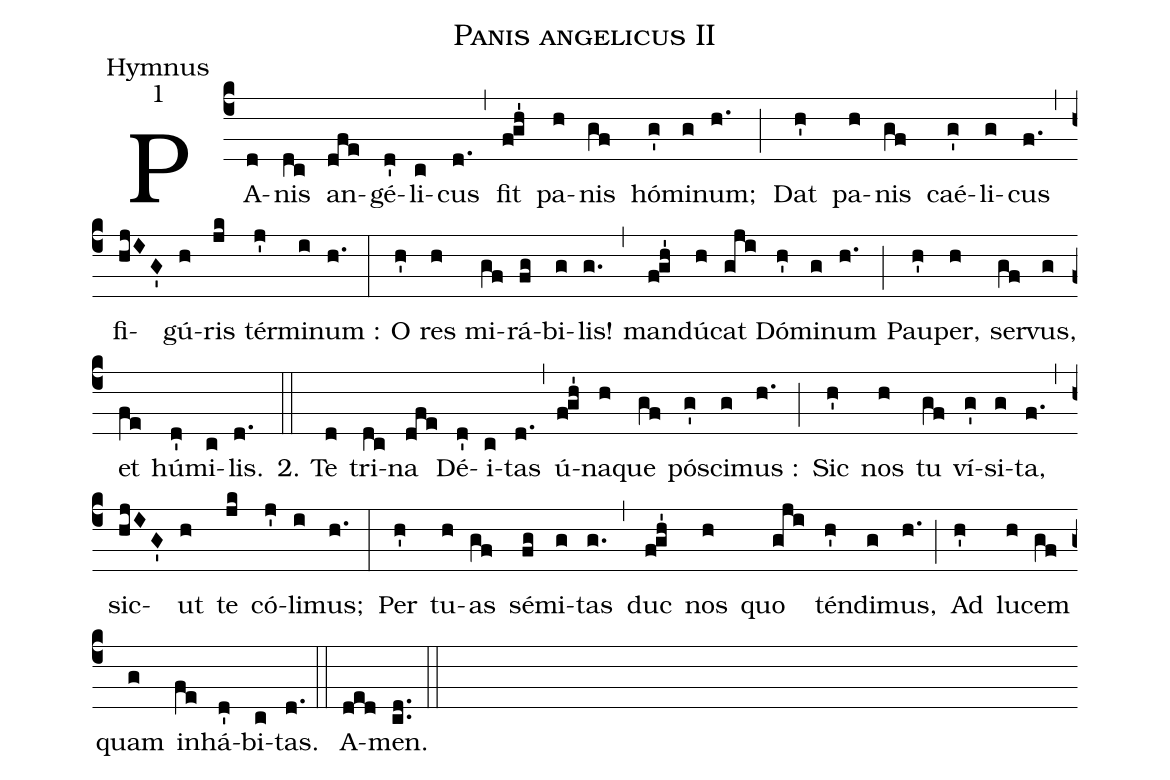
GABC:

name:Panis angelicus II;
office-part:Hymnus;
mode:1;
%%
(c4) PA(d)nis(dc) an(dfe)gé(d')li(c)cus(d.) (,) fit(f!gh') pa(h)nis(gf) hó(g')mi(g)num;(h.) (;)
Dat(h') pa(h)nis(gf) caé(g')li(g)cus(f.) (,) fi(hjIG')gú(h)ris(jk) tér(j')mi(i)num :(h.) (:)
O(h') res(h) mi(gf)rá(fg)bi(g)lis!(g.) (,) man(f!gh')dú(h)cat(gji) Dó(h')mi(g)num(h.) (;)
Pau(h')per,(h) ser(gf)vus,(g) et(fe) hú(d')mi(c)lis.(d.) (::)
2. Te(d) tri(dc)na(dfe) Dé(d')i(c)tas(d.) (,) ú(f!gh')na(h)que(gf) pó(g')sci(g)mus :(h.) (;)
Sic(h') nos(h) tu(gf) ví(g')si(g)ta,(f.) (,) sic(hjIG')ut(h) te(jk) có(j')li(i)mus;(h.) (:)
Per(h') tu(h)as(gf) sé(fg)mi(g)tas(g.) (,) duc(f!gh') nos(h) quo(gji) tén(h')di(g)mus,(h.) (;)
Ad(h') lu(h)cem(gf) quam(g) in(fe)há(d')bi(c)tas.(d.) (::)
A(ded)men.(cd..) (::)
